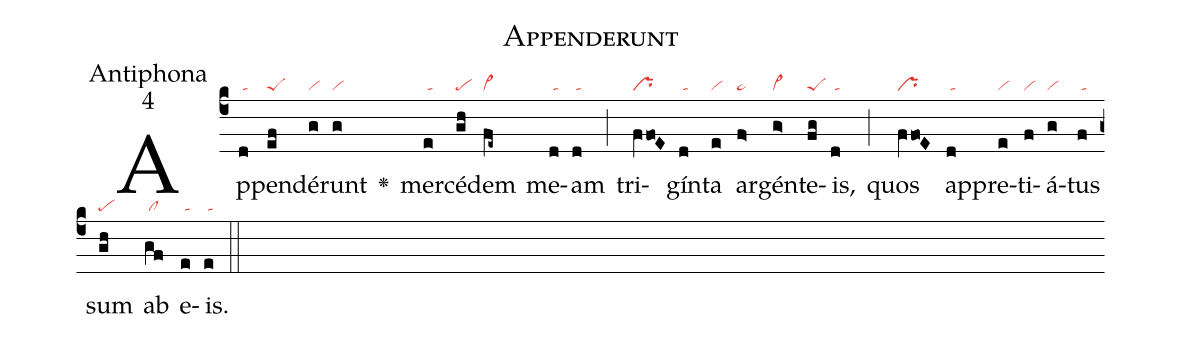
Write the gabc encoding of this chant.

name:Appenderunt;
office-part:Antiphona;
mode:4;
nabc-lines:1;
%%
(c4) Ap(d|/ta)pen(ef|peS)dé(g|vi)runt(g|vi) <v>\greheightstar</v>() mer(e|/ta)cé(gh|pe)dem(fe~|cl~) me(d|/ta)am(d|/ta) (;) tri(fVfo!E|pr)gín(d|/ta)ta(e|vi) ar(f>|pe~)gén(g>|vi>)te(fg|peS)is,(d|/ta) (;) quos(fVfo!E|pr) ap(d|/ta)pre(e|vi)ti(f|vi)á(g|vi)tus(f|/ta) sum(gh|pe) ab(gf|/cl) e(e|/ta)is.(e|/ta) (::)
